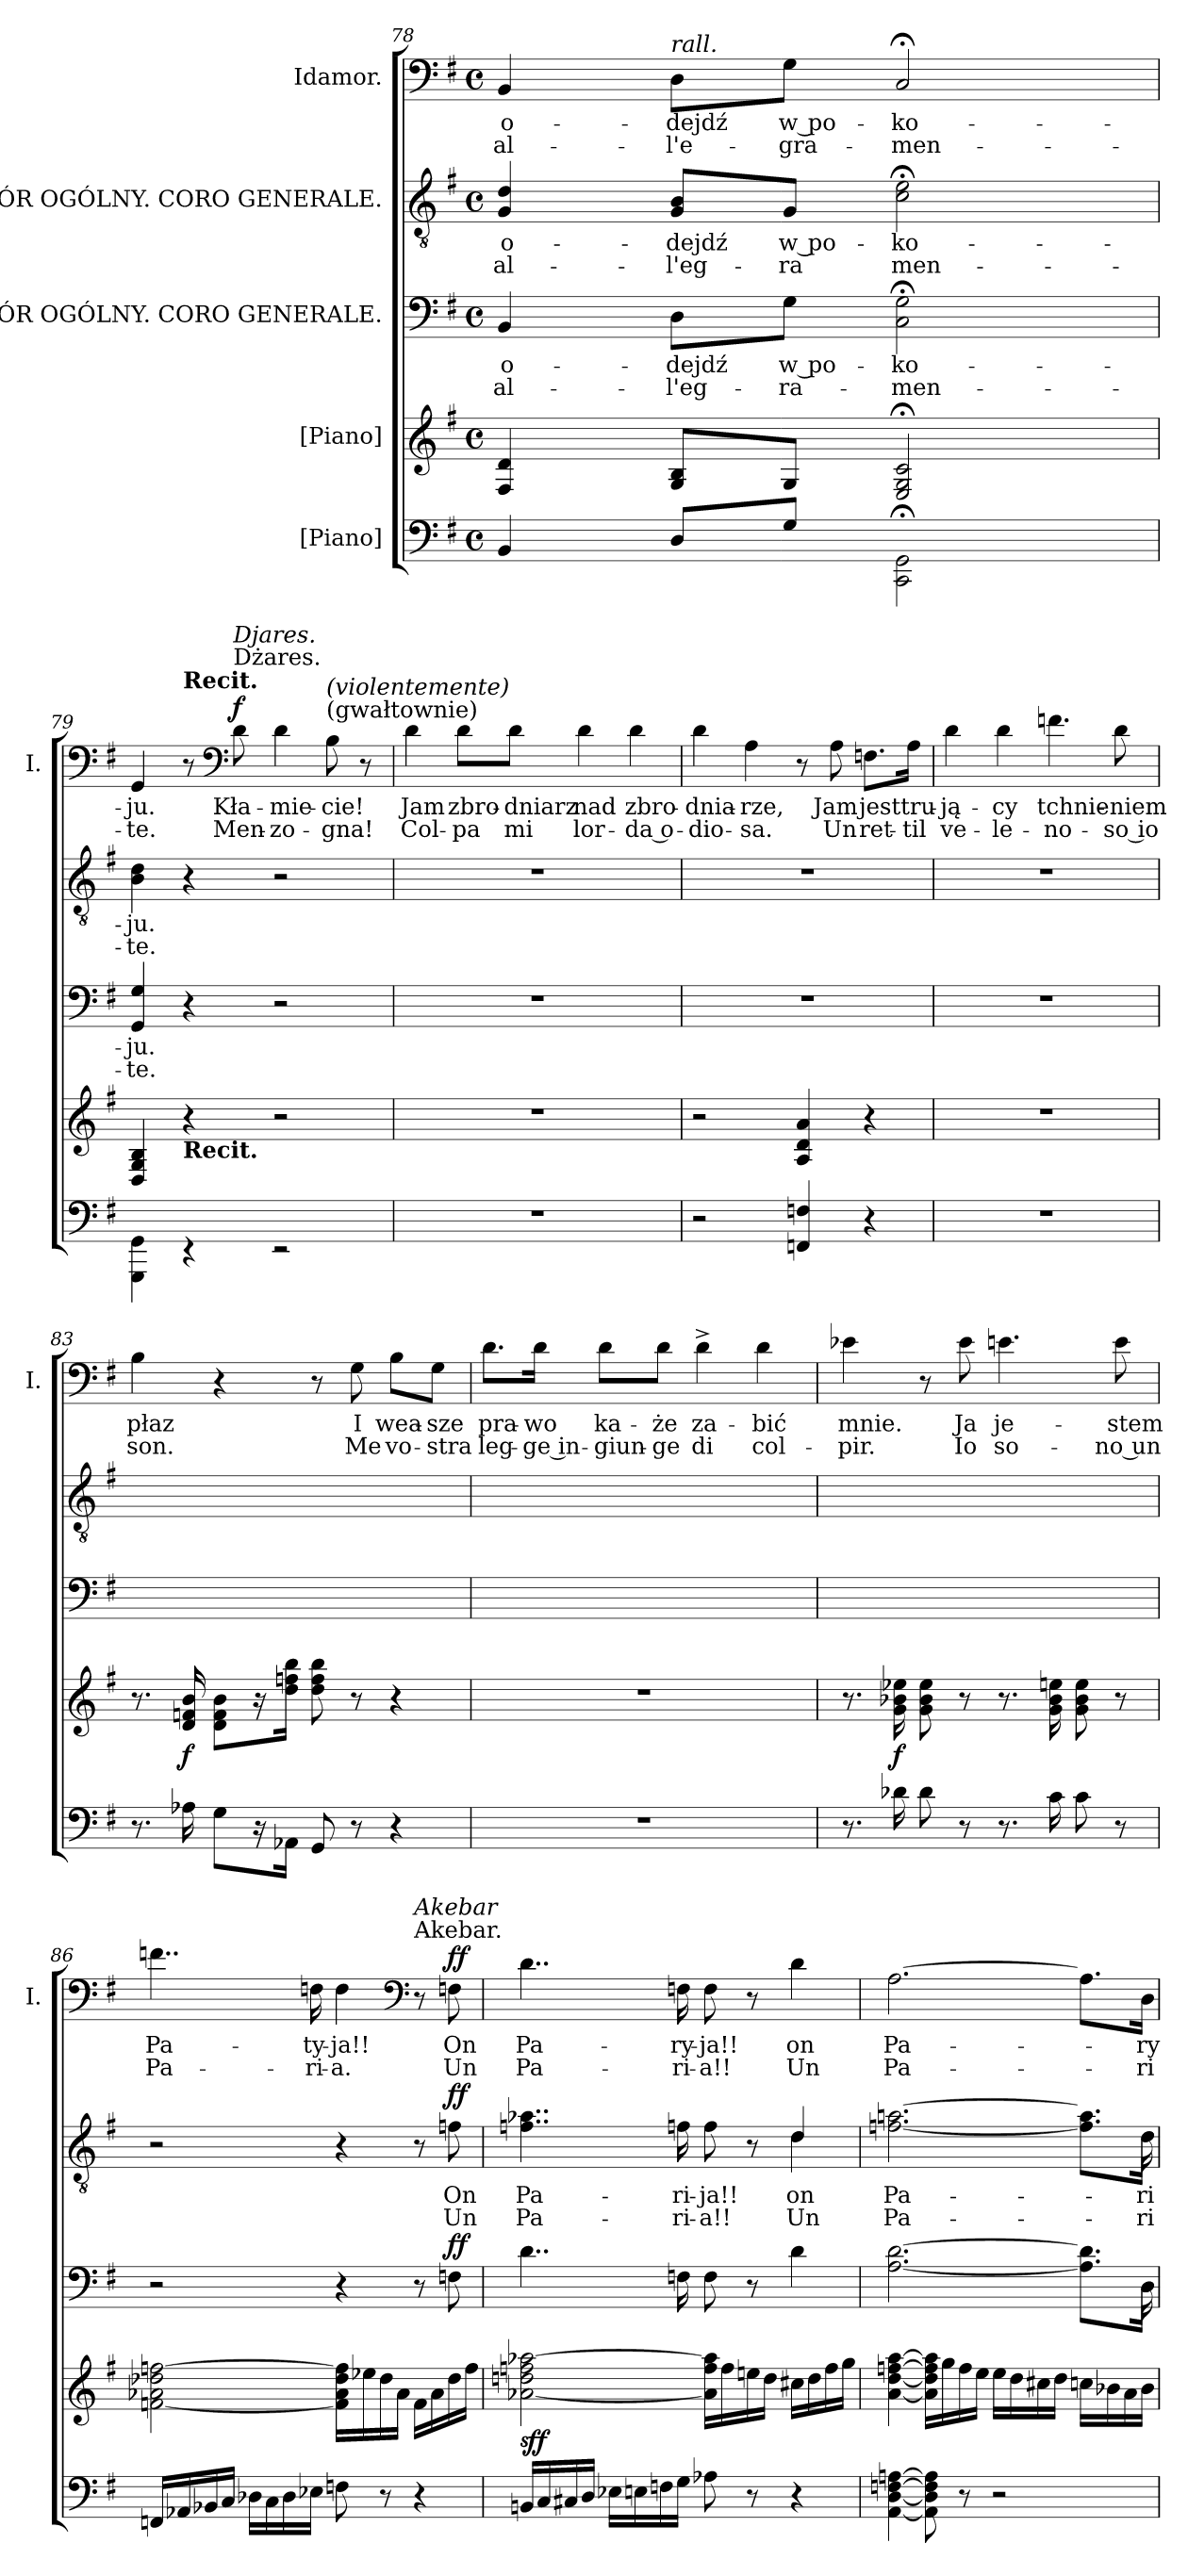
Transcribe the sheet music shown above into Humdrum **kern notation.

**kern	**kern	**dynam	**kern	**text	**text	**dynam	**kern	**text	**text	**dynam	**kern	**text	**text	**dynam
*part5	*part4	*part4	*part3	*part3	*part3	*part3	*part2	*part2	*part2	*part2	*part1	*part1	*part1	*part1
*staff5	*staff4	*staff4	*staff3	*staff3	*staff3	*staff3	*staff2	*staff2	*staff2	*staff2	*staff1	*staff1	*staff1	*staff1
*I"[Piano]	*I"[Piano]	*	*I"CHÓR OGÓLNY. CORO GENERALE.	*	*	*	*I"CHÓR OGÓLNY. CORO GENERALE.	*	*	*	*I"Idamor.	*	*	*
*	*	*	*	*	*	*	*	*	*	*	*I'I.	*	*	*
*clefF4	*clefG2	*	*clefF4	*	*	*	*clefGv2	*	*	*	*clefF4	*	*	*
*k[f#]	*k[f#]	*	*k[f#]	*	*	*	*k[f#]	*	*	*	*k[f#]	*	*	*
*M4/4	*M4/4	*	*M4/4	*	*	*	*M4/4	*	*	*	*M4/4	*	*	*
*met(c)	*met(c)	*	*met(c)	*	*	*	*met(c)	*	*	*	*met(c)	*	*	*
=78	=78	=78	=78	=78	=78	=78	=78	=78	=78	=78	=78	=78	=78	=78
4BB/	4F#/ 4d/	.	4BB/	o-	al-	.	4G/ 4d/	o-	al-	.	4BB/	o-	al-	.
!	!	!	!	!	!	!	!	!	!	!	!LO:TX:a:i:t=rall.	!	!	!
8D/L	8G/ 8B/L	.	8D\L	-dejdź	-l'eg-	.	8G/ 8B/L	-dejdź	-l'eg-	.	8D\L	-dejdź	-l'e-	.
8G\J	8G/J	.	8G\J	w po-	-ra-	.	8G/J	w po-	-ra	.	8G\J	w po-	-gra-	.
2CC;\ 2GG;\	2E;</ 2G;</ 2c;</	.	2C;<\ 2G;<\	-ko-	-men-	.	2c;<\ 2e;<\	-ko-	men-	.	2C;</	-ko-	-men-	.
=79	=79	=79	=79	=79	=79	=79	=79	=79	=79	=79	=79	=79	=79	=79
4GGG\ 4GG\	4D/ 4G/ 4B/	.	4GG/ 4G/	-ju.	-te.	.	4B\ 4d\	-ju.	-te.	.	4GG/	-ju.	-te.	.
!	!	!	!	!	!	!	!	!	!	!	!LO:TX:a:B:t=Recit.	!	!	!
!	!LO:TX:b:B:t=Recit.	!	!	!	!	!	!	!	!	!	!	!	!	!
4rEE	4r	.	4r	.	.	.	4r	.	.	.	8r	.	.	.
*	*	*	*	*	*	*	*	*	*	*	*clefF4	*	*	*
!	!	!	!	!	!	!	!	!	!	!	!LO:TX:a:t=Dżares.	!	!	!
!	!	!	!	!	!	!	!	!	!	!	!LO:TX:a:i:t=Djares.	!	!	!
!	!	!	!	!	!	!	!	!	!	!	!	!	!	!LO:DY:a
.	.	.	.	.	.	.	.	.	.	.	8d\	Kła-	Men-	f
2rEE	2r	.	2r	.	.	.	2r	.	.	.	4d\	-mie-	-zo-	.
!	!	!	!	!	!	!	!	!	!	!	!LO:TX:a:t=(gwałtownie)	!	!	!
!	!	!	!	!	!	!	!	!	!	!	!LO:TX:a:i:t=(violentemente)	!	!	!
.	.	.	.	.	.	.	.	.	.	.	8B\	-cie!	-gna!	.
.	.	.	.	.	.	.	.	.	.	.	8r	.	.	.
=80	=80	=80	=80	=80	=80	=80	=80	=80	=80	=80	=80	=80	=80	=80
1r	1r	.	1r	.	.	.	1r	.	.	.	4d\	Jam	Col-	.
.	.	.	.	.	.	.	.	.	.	.	8d\L	zbro-	-pa	.
.	.	.	.	.	.	.	.	.	.	.	8d\J	-dniarz	mi	.
.	.	.	.	.	.	.	.	.	.	.	4d\	nad	lor-	.
.	.	.	.	.	.	.	.	.	.	.	4d\	zbro-	-da o-	.
=81	=81	=81	=81	=81	=81	=81	=81	=81	=81	=81	=81	=81	=81	=81
2r	2r	.	1r	.	.	.	1r	.	.	.	4d\	-dnia-	-dio-	.
.	.	.	.	.	.	.	.	.	.	.	4A\	-rze,	-sa.	.
4FFn/ 4Fn/	4A/ 4d/ 4a/	.	.	.	.	.	.	.	.	.	8r	.	.	.
.	.	.	.	.	.	.	.	.	.	.	8A\	Jam	Un	.
4r	4r	.	.	.	.	.	.	.	.	.	8.Fn\L	jest	ret-	.
.	.	.	.	.	.	.	.	.	.	.	16A\Jk	tru-	-til	.
=82	=82	=82	=82	=82	=82	=82	=82	=82	=82	=82	=82	=82	=82	=82
1r	1r	.	1r	.	.	.	1r	.	.	.	4d\	-ją-	ve-	.
.	.	.	.	.	.	.	.	.	.	.	4d\	-cy	-le-	.
.	.	.	.	.	.	.	.	.	.	.	4.fn\	tchnie-	-no-	.
.	.	.	.	.	.	.	.	.	.	.	8d\	-niem	-so io	.
=83	=83	=83	=83	=83	=83	=83	=83	=83	=83	=83	=83	=83	=83	=83
8.r	8.r	.	1ryy	.	.	.	1ryy	.	.	.	4B\	płaz	son.	.
16A-X\	16d/ 16fn/ 16b/	f	.	.	.	.	.	.	.	.	.	.	.	.
8G\L	8d\ 8f\ 8b\L	.	.	.	.	.	.	.	.	.	4r	.	.	.
16r	16r	.	.	.	.	.	.	.	.	.	.	.	.	.
16AA-X\Jk	16dd\ 16ffn\ 16bb\Jk	.	.	.	.	.	.	.	.	.	.	.	.	.
8GG/	8dd\ 8ff\ 8bb\	.	.	.	.	.	.	.	.	.	8r	.	.	.
8r	8r	.	.	.	.	.	.	.	.	.	8G\	I	Me	.
4r	4r	.	.	.	.	.	.	.	.	.	8B\L	wea-	vo-	.
.	.	.	.	.	.	.	.	.	.	.	8G\J	-sze	-stra	.
=84	=84	=84	=84	=84	=84	=84	=84	=84	=84	=84	=84	=84	=84	=84
1r	1r	.	1ryy	.	.	.	1ryy	.	.	.	8.d\L	pra-	leg-	.
.	.	.	.	.	.	.	.	.	.	.	16d\Jk	-wo	-ge in-	.
.	.	.	.	.	.	.	.	.	.	.	8d\L	ka-	-giun-	.
.	.	.	.	.	.	.	.	.	.	.	8d\J	-że	-ge	.
.	.	.	.	.	.	.	.	.	.	.	4d^\	za-	di	.
.	.	.	.	.	.	.	.	.	.	.	4d\	-bić	col-	.
=85	=85	=85	=85	=85	=85	=85	=85	=85	=85	=85	=85	=85	=85	=85
8.r	8.r	.	1ryy	.	.	.	1ryy	.	.	.	4e-X\	mnie.	-pir.	.
16d-X\	16g\ 16b-X\ 16ee-X\	f	.	.	.	.	.	.	.	.	.	.	.	.
8d-\	8g\ 8b-\ 8ee-\	.	.	.	.	.	.	.	.	.	8r	.	.	.
8r	8r	.	.	.	.	.	.	.	.	.	8e-\	Ja	Io	.
8.r	8.r	.	.	.	.	.	.	.	.	.	4.en\	je-	so-	.
16c\	16g\ 16b-\ 16een\	.	.	.	.	.	.	.	.	.	.	.	.	.
8c\	8g\ 8b-\ 8ee\	.	.	.	.	.	.	.	.	.	.	.	.	.
8r	8r	.	.	.	.	.	.	.	.	.	8e\	-stem	-no un	.
=86	=86	=86	=86	=86	=86	=86	=86	=86	=86	=86	=86	=86	=86	=86
16FFn/LL	[2fn\ 2a-X\ 2dd-X\ [2ffn\	.	2r	.	.	.	2r	.	.	.	4..fn\	Pa-	Pa-	.
16AA-X/	.	.	.	.	.	.	.	.	.	.	.	.	.	.
16BB-X/	.	.	.	.	.	.	.	.	.	.	.	.	.	.
16C/JJ	.	.	.	.	.	.	.	.	.	.	.	.	.	.
16D-X\LL	.	.	.	.	.	.	.	.	.	.	.	.	.	.
16C\	.	.	.	.	.	.	.	.	.	.	.	.	.	.
16D-\	.	.	.	.	.	.	.	.	.	.	.	.	.	.
16E-X\JJ	.	.	.	.	.	.	.	.	.	.	16Fn\	-ty-	-ri-	.
8Fn\	16f]\ 16a-\ 16dd-\ 16ff]\LL	.	4r	.	.	.	4r	.	.	.	4F\	-ja!!	-a.	.
.	16ee-X\	.	.	.	.	.	.	.	.	.	.	.	.	.
8r	16dd-\	.	.	.	.	.	.	.	.	.	.	.	.	.
.	16a-\JJ	.	.	.	.	.	.	.	.	.	.	.	.	.
*	*	*	*	*	*	*	*	*	*	*	*clefF4	*	*	*
!	!	!	!	!	!	!	!	!	!	!	!LO:TX:a:t=Akebar.	!	!	!
!	!	!	!	!	!	!	!	!	!	!	!LO:TX:a:i:t=Akebar	!	!	!
4r	16f\LL	.	8r	.	.	.	8r	.	.	.	8r	.	.	.
.	16a-\	.	.	.	.	.	.	.	.	.	.	.	.	.
!	!	!	!	!	!	!LO:DY:a	!	!	!	!LO:DY:a	!	!	!	!LO:DY:a
.	16dd-\	.	8Fn\	.	.	ff	8fn\	On	Un	ff	8Fn\	On	Un	ff
.	16ff\JJ	.	.	.	.	.	.	.	.	.	.	.	.	.
=87	=87	=87	=87	=87	=87	=87	=87	=87	=87	=87	=87	=87	=87	=87
*	*	*	*	*	*	*	*^	*	*	*	*	*	*	*
16BBn/LL	[2a-X\ 2ddn\ 2ffn\ [2aa-X\	sff	4..d\	.	.	.	4..fn\ 4..a-X\	4..ryy	Pa-	Pa-	.	4..d\	Pa-	Pa-	.
16C/	.	.	.	.	.	.	.	.	.	.	.	.	.	.	.
16C#X/	.	.	.	.	.	.	.	.	.	.	.	.	.	.	.
16D/JJ	.	.	.	.	.	.	.	.	.	.	.	.	.	.	.
16E-X\LL	.	.	.	.	.	.	.	.	.	.	.	.	.	.	.
16En\	.	.	.	.	.	.	.	.	.	.	.	.	.	.	.
16Fn\	.	.	.	.	.	.	.	.	.	.	.	.	.	.	.
16G\JJ	.	.	16Fn\	.	.	.	16fn\	16ryy	-ri-	-ri-	.	16Fn\	-ry-	-ri-	.
8A-X\	16a-]\ 16ff\ 16aa-]\LL	.	8F\	.	.	.	8f\	8ryy	-ja!!	-a!!	.	8F\	-ja!!	-a!!	.
.	16ff\	.	.	.	.	.	.	.	.	.	.	.	.	.	.
8r	16een\	.	8r	.	.	.	8r	8ryy	.	.	.	8r	.	.	.
.	16dd\JJ	.	.	.	.	.	.	.	.	.	.	.	.	.	.
4r	16cc#X\LL	.	4d\	.	.	.	4d/	4d\	on	Un	.	4d\	on	Un	.
.	16dd\	.	.	.	.	.	.	.	.	.	.	.	.	.	.
.	16ff\	.	.	.	.	.	.	.	.	.	.	.	.	.	.
.	16gg\JJ	.	.	.	.	.	.	.	.	.	.	.	.	.	.
=88	=88	=88	=88	=88	=88	=88	=88	=88	=88	=88	=88	=88	=88	=88	=88
*	*	*	*^	*	*	*	*	*	*	*	*	*	*	*	*
[4AA\ [4D\ [4Fn\ [4An\	[4a\ [4dd\ [4ffn\ [4aa\	.	[2.A\ [2.d\	2.ryy	.	.	.	[2.fn\ [2.an\	2.ryy	Pa-	Pa-	.	[2.A\	Pa-	Pa-	.
8AA]\ 8D]\ 8F]\ 8A]\	16a]\ 16dd]\ 16ff]\ 16aa]\LL	.	.	.	.	.	.	.	.	.	.	.	.	.	.	.
.	16gg\	.	.	.	.	.	.	.	.	.	.	.	.	.	.	.
8r	16ff\	.	.	.	.	.	.	.	.	.	.	.	.	.	.	.
.	16ee\JJ	.	.	.	.	.	.	.	.	.	.	.	.	.	.	.
2r	16ee\LL	.	.	.	.	.	.	.	.	.	.	.	.	.	.	.
.	16dd\	.	.	.	.	.	.	.	.	.	.	.	.	.	.	.
.	16cc#X\	.	.	.	.	.	.	.	.	.	.	.	.	.	.	.
.	16dd\JJ	.	.	.	.	.	.	.	.	.	.	.	.	.	.	.
.	16ccn\LL	.	8.A]\ 8.d]\L	8.ryy	.	.	.	8.f]\ 8.a]\L	8.ryy	.	.	.	8.A\L]	.	.	.
.	16b-X\	.	.	.	.	.	.	.	.	.	.	.	.	.	.	.
.	16a\	.	.	.	.	.	.	.	.	.	.	.	.	.	.	.
.	16b-\JJ	.	16D\Jk	16D\	.	.	.	16d\Jk	16d\	-ri-	-ri-	.	16D\Jk	-ry-	-ri-	.
*	*	*	*v	*v	*	*	*	*	*	*	*	*	*	*	*	*
*	*	*	*	*	*	*	*v	*v	*	*	*	*	*	*	*
=	=	=	=	=	=	=	=	=	=	=	=	=	=	=
*-	*-	*-	*-	*-	*-	*-	*-	*-	*-	*-	*-	*-	*-	*-
